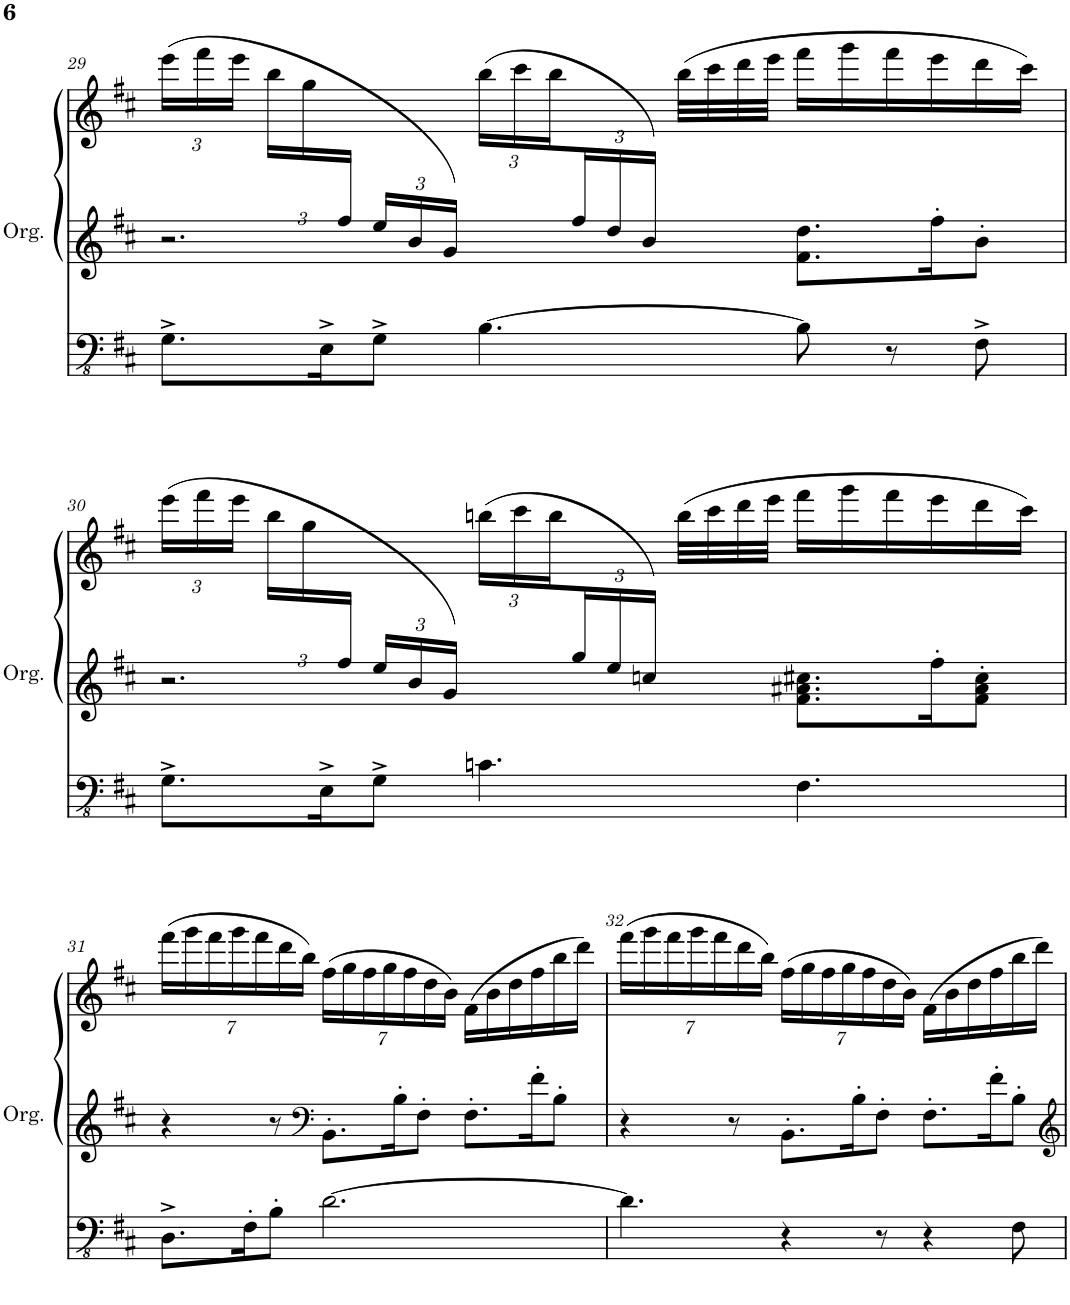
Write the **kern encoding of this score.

**kern	**kern	**kern
*part1	*part1	*part1
*staff3	*staff2	*staff1
*I"Orgue à tuyaux	*	*
*I'Org.	*	*
!!LO:PB:g=z
*clefFv4	*clefG2	*clefG2
*k[f#c#]	*k[f#c#]	*k[f#c#]
*M9/8	*M9/8	*M9/8
=29	=29	=29
*	*^	*
*	*	*	*Xbrackettup
8.GG^\L	24%5ryy	2.r	(24eee\LL
.	.	.	24fff#\
.	.	.	24eee\JJ
.	.	.	24bb\LL
.	.	.	24gg\
16EE^\K	.	.	.
.	24ff#/JJ	.	6ryy
*	*Xbrackettup	*	*
8GG^\J	24ee/LL	.	.
.	24b/	.	.
.	24g/JJ)	.	.
[4.BB\	8ryy	.	(24bb\LL
.	.	.	24ccc#\
.	.	.	24bb\
.	24ff#/	.	8ryy
.	24dd/	.	.
.	24b/JJ)	.	.
.	2ryy	.	(32bb\LLL
.	.	.	32ccc#\
.	.	.	32ddd\
.	.	.	32eee\JJJ
8BB\]	.	8.f#\ 8.dd\L	16fff#\LL
.	.	.	16ggg\
8r	.	.	16fff#\
.	.	16ff#'\K	16eee\
8FF#^\	.	8b'\J	16ddd\
.	.	.	16ccc#\JJ)
!!LO:LB:g=z
=30	=30	=30	=30
8.GG^\L	24%5ryy	2.r	(24eee\LL
.	.	.	24fff#\
.	.	.	24eee\JJ
.	.	.	24bb\LL
.	.	.	24gg\
16EE^\K	.	.	.
.	24ff#/JJ	.	6ryy
8GG^\J	24ee/LL	.	.
.	24b/	.	.
.	24g/JJ)	.	.
4.Cn\	8ryy	.	(24bbn\LL
.	.	.	24ccc#\
.	.	.	24bb\
.	24gg/	.	8ryy
.	24ee/	.	.
.	24ccn/JJ)	.	.
.	2ryy	.	(32bb\LLL
.	.	.	32ccc#\
.	.	.	32ddd\
.	.	.	32eee\JJJ
4.FF#\	.	8.f#\ 8.a#X\ 8.cc#X\L	16fff#\LL
.	.	.	16ggg\
.	.	.	16fff#\
.	.	16ff#'\K	16eee\
.	.	8f#\' 8a#\' 8cc#\'J	16ddd\
.	.	.	16ccc#\JJ)
*	*v	*v	*
!!LO:LB:g=z
=31	=31	=31
8.DD^\L	4r	(56%3fff#\LL
.	.	56%3ggg\
.	.	56%3fff#\
.	.	56%3ggg\
16FF#'\K	.	.
.	.	56%3fff#\
8BB'\J	8r	.
.	.	56%3ddd\
.	.	56%3bb\JJ)
*	*clefF4	*
[2.D\	8.BB'\L	(56%3ff#\LL
.	.	56%3gg\
.	.	56%3ff#\
.	.	56%3gg\
.	16B'\K	.
.	.	56%3ff#\
.	8F#'\J	.
.	.	56%3dd\
.	.	56%3b\JJ)
.	8.F#'\L	(16f#\LL
.	.	16b\
.	.	16dd\
.	16f#'\K	16ff#\
.	8B'\J	16bb\
.	.	16ddd\JJ)
=32	=32	=32
4.D\]	4r	(56%3fff#\LL
.	.	56%3ggg\
.	.	56%3fff#\
.	.	56%3ggg\
.	.	56%3fff#\
.	8r	.
.	.	56%3ddd\
.	.	56%3bb\JJ)
4r	8.BB'\L	(56%3ff#\LL
.	.	56%3gg\
.	.	56%3ff#\
.	.	56%3gg\
.	16B'\K	.
.	.	56%3ff#\
8r	8F#'\J	.
.	.	56%3dd\
.	.	56%3b\JJ)
4r	8.F#'\L	(16f#\LL
.	.	16b\
.	.	16dd\
.	16f#'\K	16ff#\
8FF#\	8B'\J	16bb\
.	.	16ddd\JJ)
=	=	=
*-	*-	*-
